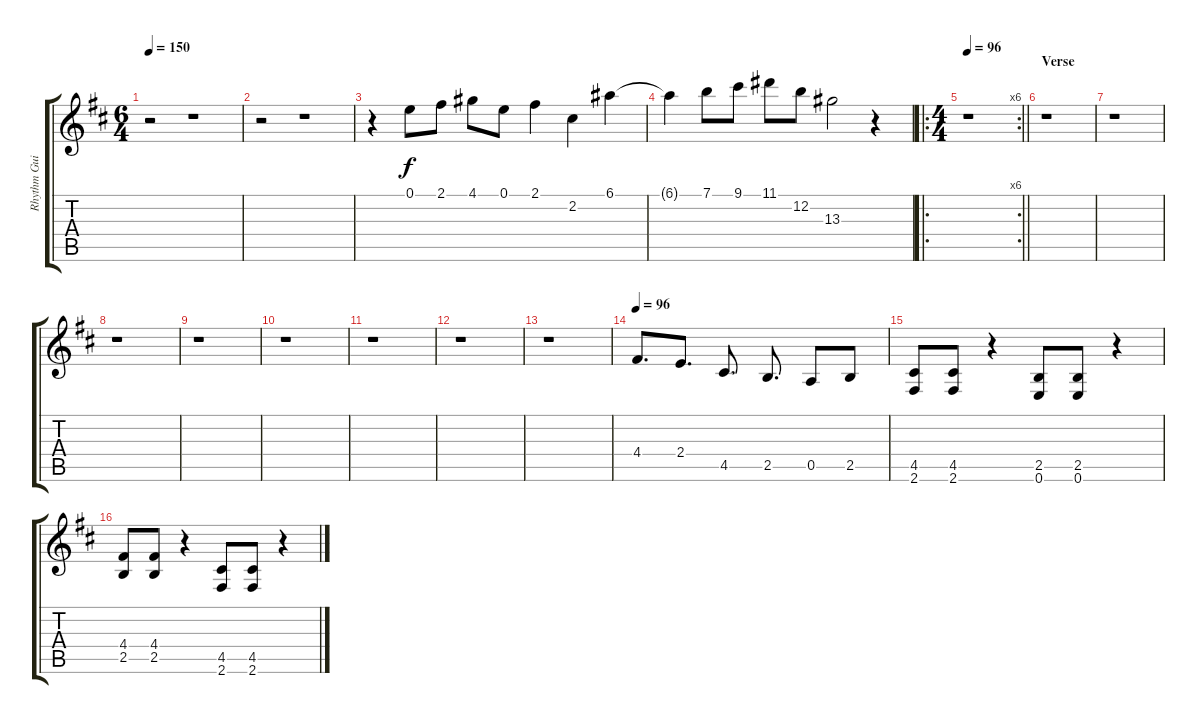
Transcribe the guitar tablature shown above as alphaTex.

\track ("Rhythm Guitar" "Rhythm Gui") {instrument electricguitarjazz}
\staff {score tabs}
\tuning (E4 B3 G3 D3 A2 E2) {hide}
\ts (6 4)
\tempo 150
\clef g2
\ks d
r.2{dy f instrument electricguitarjazz} r.1 |
r.2 r.1 |
r.4 0.1.8 2.1.8 4.1.8 0.1.8 2.1.4 2.2.4 6.1.4 |
6.1{t}.4 7.1.8 9.1.8 11.1.8 12.2.8 13.3.2 r.4 |
\ro
\rc 6
\ts (4 4)
\tempo 96
\barLineRight lightlight
r.1 |
\section ("" "Verse")
r.1 |
r.1 |
r.1 |
r.1 |
r.1 |
r.1 |
r.1 |
r.1 |
\tempo 96
4.4.8{d} 2.4.8{d} 4.5.8{d} 2.5.8{d} 0.5.8 2.5.8 |
(4.5 2.6).8 (4.5 2.6).8 r.4 (2.5 0.6).8 (2.5 0.6).8 r.4 |
(4.4 2.5).8 (4.4 2.5).8 r.4 (4.5 2.6).8 (4.5 2.6).8 r.4
